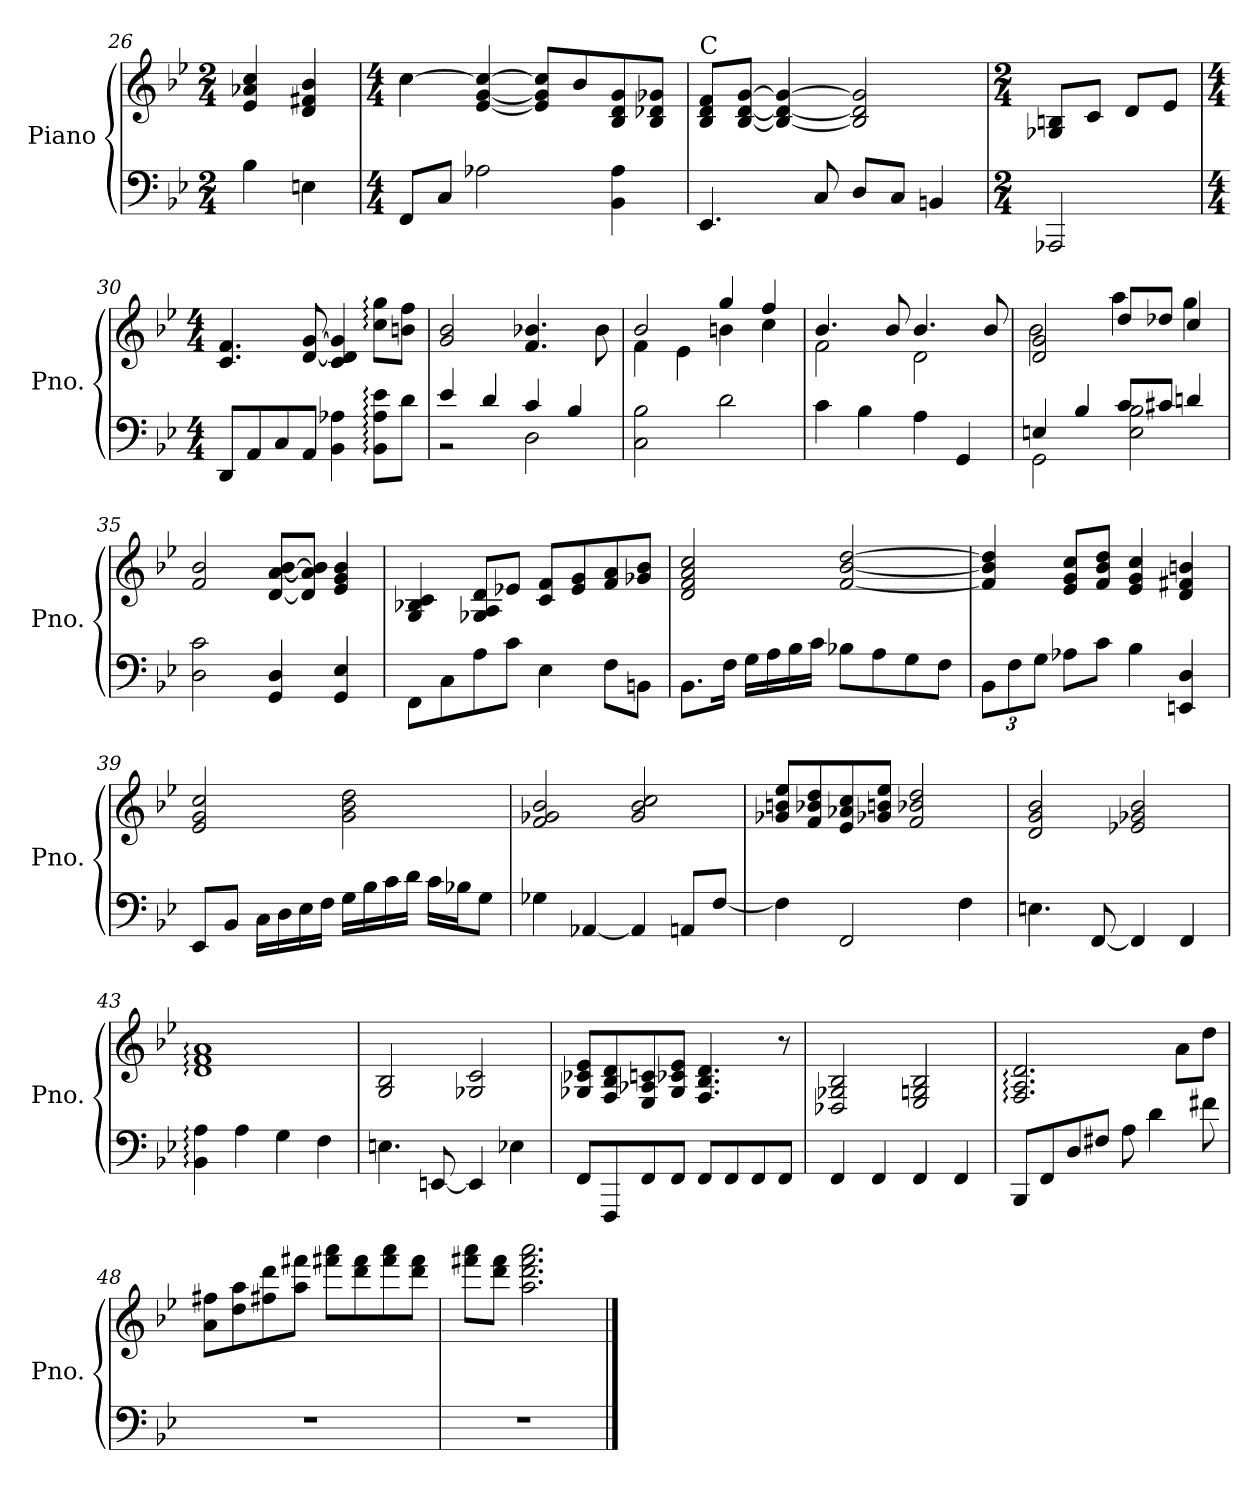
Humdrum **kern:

**kern	**kern
*part1	*part1
*staff2	*staff1
*I"Piano	*
*I'Pno.	*
*clefF4	*clefG2
*k[b-e-]	*k[b-e-]
*M2/4	*M2/4
=26	=26
4B-\	4e-/ 4a-X/ 4cc/
4En\	4d/ 4f#X/ 4b-/
=27	=27
*M4/4	*M4/4
8FF/L	[4cc\
8C/J	.
2A-X\	[4e-/ [4g/ 4cc/_
.	8e-/] 8g/] 8cc/]L
.	8b-/
4BB-\ 4A-\	8B-/ 8d/ 8g/
.	8B-/ 8d-X/ 8g-X/J
!!LO:LB:g=z
=28	=28
!	!LO:TX:a:t=C
4.EE-/	8B-/ 8d/ 8f/L
.	[8B-/ [8d/ [8g/J
.	4B-/_ 4d/_ 4g/_
8C/	.
8D/L	2B-/] 2d/] 2g/]
8C/J	.
4BBn/	.
=29	=29
*M2/4	*M2/4
2AAA-X/	8G-X/ 8Bn/L
.	8c/J
.	8d/L
.	8e-/J
=30	=30
*M4/4	*M4/4
8DD/L	4.c/ 4.f/
8AA/	.
8C/	.
8AA/J	[8d/ [8g/
4BB-\ 4A-X\	4c/ 4d/] 4g/]
*	*MM25
8BB-\: 8A-\: 8e-\:L	8cc\: 8gg\:L
8d\J	8bn\ 8ff\J
=31	=31
*	*MM90
*^	*
4e-/	2r	2g/ 2b-/
4d/	.	.
4c/	2D\	4.f/ 4.b-X/
4B-/	.	.
.	.	8b-\
*v	*v	*
=32	=32
*	*^
2C\ 2B-\	2b-/	4f\
.	.	4e-\
2d\	4gg/	4bn\
.	4ff/	4cc\
=33	=33	=33
4c\	4.b-/	2f\
4B-\	.	.
.	8b-/	.
4A\	4.b-/	2d\
4GG/	.	.
.	8b-/	.
=34	=34	=34
*^	*	*
4En/	2GG\	2d/ 2g/	2b-\
4B-/	.	.	.
8c/L	2E\ 2B-\	8dd/L	4aa\
8c#X/J	.	8dd-X/J	.
4dn/	.	4cc/	4gg\
*v	*v	*	*
*	*v	*v
!!LO:LB:g=z
=35	=35
2D\ 2c\	2f/ 2b-/
4GG/ 4D/	[8d/ [8a/ [8b-/L
.	8d/] 8a/] 8b-/]J
4GG/ 4E-/	4e-/ 4g/ 4b-/
=36	=36
8FF\L	4G/ 4B-X/ 4c/
8C\	.
8A\	8G-X/ 8A/ 8d/L
8c\J	8e-X/J
4E-\	8c/ 8f/L
.	8e-/ 8g/
8F\L	8f/ 8a/
8BBn\J	8g-X/ 8b-/J
=37	=37
8.BB-\L	2d/ 2f/ 2a/ 2cc/
16F\Jk	.
16G\LL	.
16A\	.
16B-\	.
16c\JJ	.
8B-X\L	[2f/ [2b-/ [2dd/
8A\	.
8G\	.
8F\J	.
=38	=38
*Xbrackettup	*
12BB-\L	4f/] 4b-/] 4dd/]
12F\	.
12G\J	.
8A-X\L	8e-/ 8g/ 8cc/L
8c\J	8f/ 8b-/ 8dd/J
4B-\	4e-/ 4g/ 4cc/
4EEn/ 4D/	4d/ 4f#X/ 4bn/
=39	=39
8EE-/L	2e-/ 2g/ 2cc/
8BB-/J	.
16C\LL	.
16D\	.
16E-\	.
16F\JJ	.
16G\LL	2g\ 2b-\ 2dd\
16B-\	.
16c\	.
16d\JJ	.
16c\LL	.
16B-X\J	.
8G\J	.
=40	=40
4G-X\	2f/ 2g-X/ 2b-/
[4AA-X/	.
4AA-/]	2g-/ 2b-/ 2cc/
8AAn/L	.
[8F/J	.
=41	=41
4F\]	8g-X/ 8bn/ 8ee-/L
.	8f/ 8b-X/ 8dd/
2FF/	8e-/ 8a-X/ 8cc/
.	8g-X/ 8bn/ 8ee-/J
.	2f/ 2b-X/ 2dd/
4F\	.
!!LO:LB:g=z
=42	=42
4.En\	2d/ 2g/ 2b-/
[8FF/	.
4FF/]	2e-X/ 2g-X/ 2b-/
4FF/	.
=43	=43
4BB-\: 4A\:	1d: 1f: 1a:
4A\	.
4G\	.
4F\	.
=44	=44
4.En\	2G/ 2B-/
[8EEn/	.
4EE/]	2G-X/ 2c/
4E-X\	.
=45	=45
8FF/L	8G-X/ 8c-X/ 8e-/L
8FFF/	8F/ 8B-/ 8d/
8FF/	8E-/ 8A-X/ 8cn/
8FF/J	8G-/ 8c-X/ 8e-/J
8FF/L	4.F/ 4.B-/ 4.d/
8FF/	.
8FF/	.
8FF/J	8r
=46	=46
4FF/	2D-X/ 2G-X/ 2B-/
4FF/	.
4FF/	2E-/ 2Gn/ 2B-/
4FF/	.
=47	=47
8BBB-/L	2.F/: 2.A/: 2.d/:
8FF/	.
8D/	.
8F#X/J	.
8A\	.
4d\	.
.	8a\L
8f#X\	8dd\J
=48	=48
1r	8a\ 8ff#X\L
.	8dd\ 8aa\
.	8ff#X\ 8ddd\
.	8aa\ 8fff#X\J
.	8fff#X\ 8aaa\L
.	8ddd\ 8fff#\
.	8fff#\ 8aaa\
.	8ddd\ 8fff#\J
=49	=49
1r	8fff#X\ 8aaa\L
.	8ddd\ 8fff#\J
.	2.aa\ 2.ddd\ 2.fff#\ 2.aaa\
==	==
*-	*-
